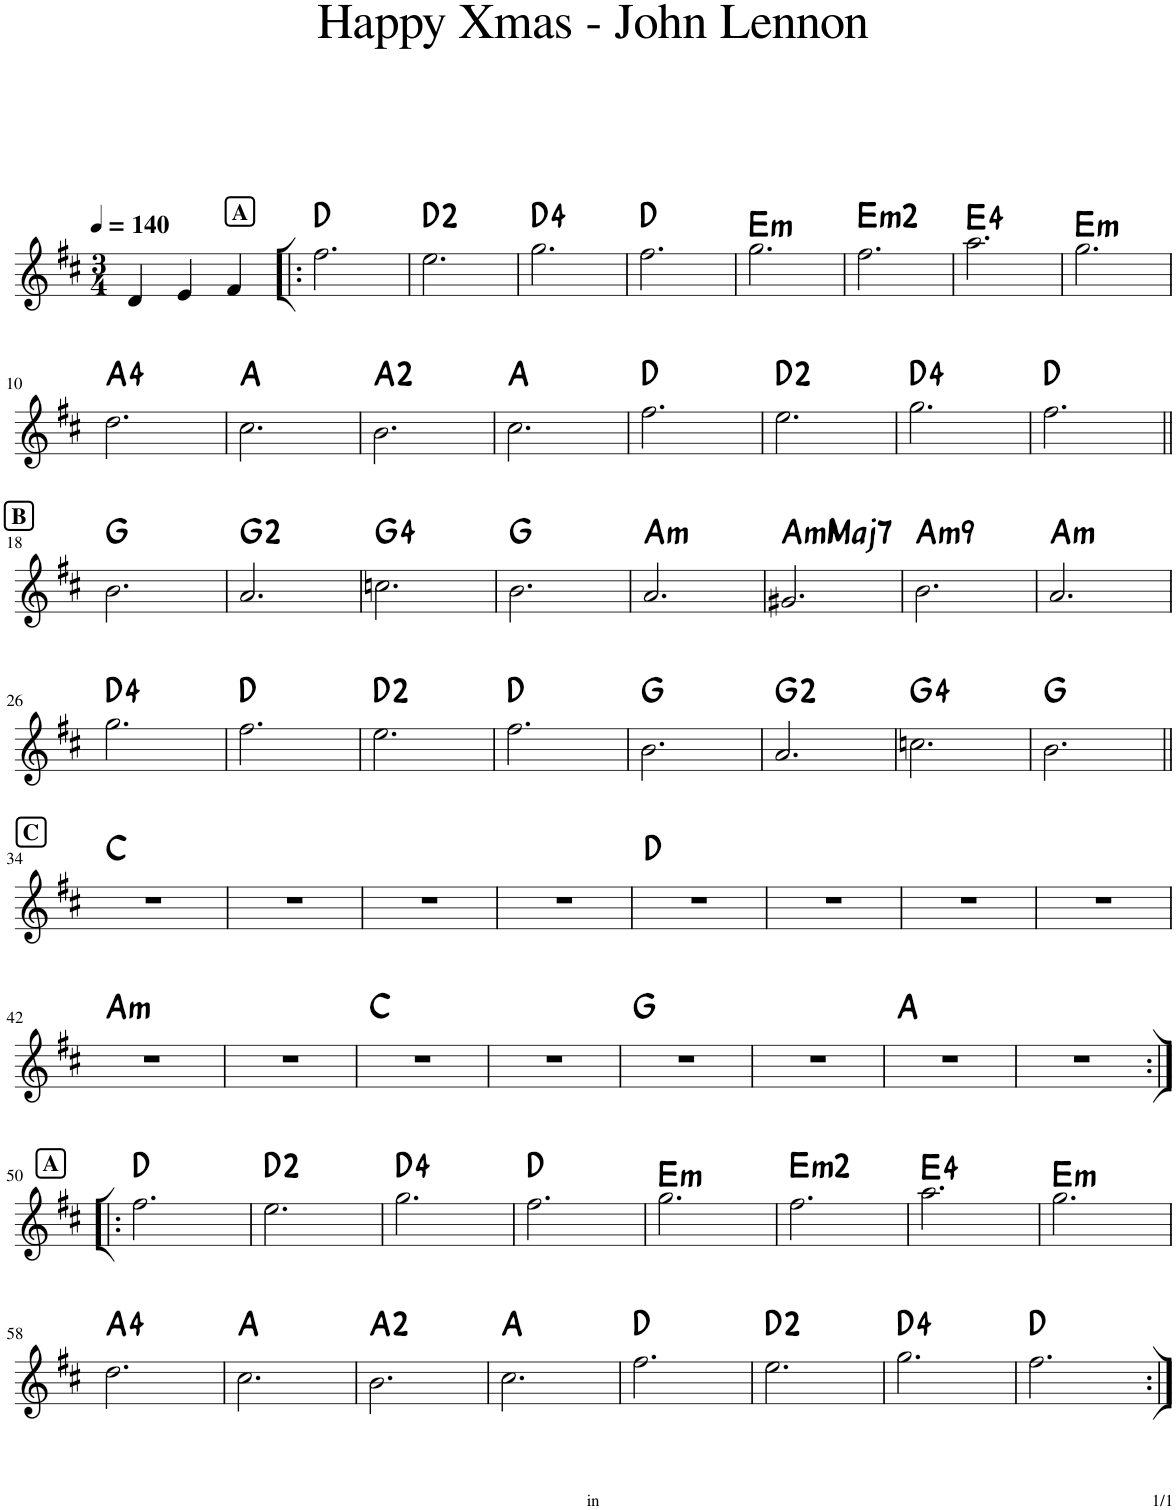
**kern	**harte	**kern	**dynam	**harte
*part2	*part2	*part1	*part1	*part1
*staff2	*	*staff1	*staff1	*
*I"E-Gt	*	*I"Guitare	*	*
*	*	*I'Guit.	*	*
*	*	*stria5	*	*
*clefG2	*	*clefG2	*	*
*Trd7c12	*	*Trd7c12	*	*
*k[f#c#]	*	*k[f#c#]	*	*
*M3/4	*	*M3/4	*	*
*MM140	*	*MM140	*	*
=1	=1	=1	=1	=1
!	!	!	!LO:DY:b	!
4d/	.	4d	f	.
4e/	.	4e	.	.
4f#/	.	4f#	.	.
!!LO:REH:place=s1:a:B:cj:fs=11:t=A
=2!|:	=2!|:	=2!|:	=2!|:	=2!|:
!	!	!	!LO:DY:b	!
2.ff#\	D:maj	4d	mf	D:maj
!	!	!	!LO:DY:b	!
.	.	[2A	f	.
=3	=3	=3	=3	=3
2.ee\	D:maj(2)	2.A]	.	D:maj(2)
=4	=4	=4	=4	=4
2.gg\	D:maj(4)	2r	.	D:maj(4)
.	.	4A	.	.
=5	=5	=5	=5	=5
2.ff#\	D:maj	4d	.	D:maj
.	.	4e	.	.
.	.	4f#	.	.
=6	=6	=6	=6	=6
!	!LO:H:kt=m	!	!	!LO:H:kt=m
2.gg\	E:min	2.e	.	E:min
=7	=7	=7	=7	=7
!	!LO:H:kt=m	!	!	!LO:H:kt=m
2.ff#\	E:min(2)	2.r	.	E:min(2)
=8	=8	=8	=8	=8
2.aa\	E:maj(4)	2r	.	E:maj(4)
.	.	4B	.	.
=9	=9	=9	=9	=9
!	!LO:H:kt=m	!	!	!LO:H:kt=m
2.gg\	E:min	4e	.	E:min
!	!	!	!LO:DY:b	!
.	.	4f#	ff	.
!	!	!	!LO:DY:b	!
.	.	4g	f	.
!!LO:LB:g=z
=10	=10	=10	=10	=10
2.dd\	A:maj(4)	4f#	.	A:maj(4)
.	.	2e	.	.
=11	=11	=11	=11	=11
2.cc#\	A:maj	2.r	.	A:maj
=12	=12	=12	=12	=12
2.b\	A:maj(2)	2r	.	A:maj(2)
.	.	4A	.	.
=13	=13	=13	=13	=13
2.cc#\	A:maj	4f#	.	A:maj
.	.	4a	.	.
.	.	8f#/L	.	.
!	!	!	!LO:DY:b	!
.	.	8e/J	mf	.
=14	=14	=14	=14	=14
!	!	!	!LO:DY:b	!
2.ff#\	D:maj	2.d	f	D:maj
=15	=15	=15	=15	=15
2.ee\	D:maj(2)	2.r	.	D:maj(2)
=16	=16	=16	=16	=16
2.gg\	D:maj(4)	2r	.	D:maj(4)
.	.	4d	.	.
=17	=17	=17	=17	=17
2.ff#\	D:maj	4b	.	D:maj
.	.	4b	.	.
.	.	4b	.	.
!!LO:LB:g=z
!!LO:REH:place=s1:a:B:cj:fs=11:t=B
=18	=18	=18	=18	=18
2.b\	G:maj	4a	.	G:maj
.	.	2g	.	.
=19	=19	=19	=19	=19
2.a/	G:maj(2)	2.r	.	G:maj(2)
=20	=20	=20	=20	=20
2.ccn\	G:maj(4)	2r	.	G:maj(4)
!	!	!	!LO:DY:b	!
.	.	4d	mf	.
=21	=21	=21	=21	=21
!	!	!	!LO:DY:b	!
2.b\	G:maj	4g	f	G:maj
.	.	4a	.	.
.	.	4b	.	.
=22	=22	=22	=22	=22
!	!LO:H:kt=m	!	!	!LO:H:kt=m
2.a/	A:min	[2.a	.	A:min
=23	=23	=23	=23	=23
!	!LO:H:kt=mMaj7	!	!	!LO:H:kt=mMaj7
2.g#X/	A:minmaj7	2.a_	.	A:minmaj7
=24	=24	=24	=24	=24
!	!LO:H:kt=m9	!	!	!LO:H:kt=m9
2.b\	A:min9	2a]	.	A:min9
!	!	!	!LO:DY:b	!
.	.	4e	mf	.
=25	=25	=25	=25	=25
!	!LO:H:kt=m	!	!LO:DY:b	!LO:H:kt=m
2.a/	A:min	4a	f	A:min
.	.	4b	.	.
.	.	4ccn	.	.
!!LO:LB:g=z
=26	=26	=26	=26	=26
2.gg\	D:maj(4)	4b	.	D:maj(4)
.	.	[2a	.	.
=27	=27	=27	=27	=27
2.ff#\	D:maj	2.a_	.	D:maj
=28	=28	=28	=28	=28
2.ee\	D:maj(2)	2a]	.	D:maj(2)
!	!	!	!LO:DY:b	!
.	.	4d	mf	.
=29	=29	=29	=29	=29
!	!	!	!LO:DY:b	!
2.ff#\	D:maj	4b	f	D:maj
.	.	4dd	.	.
.	.	4b	.	.
=30	=30	=30	=30	=30
2.b\	G:maj	[2.g	.	G:maj
=31	=31	=31	=31	=31
2.a/	G:maj(2)	2.g]	.	G:maj(2)
=32	=32	=32	=32	=32
2.ccn\	G:maj(4)	2r	.	G:maj(4)
.	.	4G	.	.
=33	=33	=33	=33	=33
2.b\	G:maj	4e	.	G:maj
.	.	4e	.	.
!	!	!	!LO:DY:b	!
.	.	8e/L	mf	.
.	.	8e/J	.	.
!!LO:LB:g=z
!!LO:REH:place=s1:a:B:cj:fs=11:t=C
=34	=34	=34	=34	=34
!	!	!	!LO:DY:b	!
2.r	C:maj	4d	f	C:maj
.	.	[2cn	.	.
=35	=35	=35	=35	=35
!	!	!	!	!LO:H:kt=%
2.r	.	2.c_	.	N
=36	=36	=36	=36	=36
!	!	!	!	!LO:H:kt=%
2.r	.	2c]	.	N
.	.	8cn/L	.	.
.	.	8c/J	.	.
=37	=37	=37	=37	=37
!	!	!	!	!LO:H:kt=%
2.r	.	4cn	.	N
.	.	4d	.	.
!	!	!	!LO:DY:b	!
.	.	4e	mf	.
=38	=38	=38	=38	=38
!	!	!	!LO:DY:b	!
2.r	D:maj	[2.d	f	D:maj
=39	=39	=39	=39	=39
!	!	!	!	!LO:H:kt=%
2.r	.	2.d_	.	N
=40	=40	=40	=40	=40
!	!	!	!	!LO:H:kt=%
2.r	.	2d]	.	N
.	.	4d	.	.
=41	=41	=41	=41	=41
!	!	!	!	!LO:H:kt=%
2.r	.	4d	.	N
.	.	4cn	.	.
.	.	4B	.	.
!!LO:LB:g=z
=42	=42	=42	=42	=42
!	!LO:H:kt=m	!	!	!LO:H:kt=m
2.r	A:min	4A	.	A:min
.	.	[2A	.	.
=43	=43	=43	=43	=43
!	!	!	!	!LO:H:kt=%
2.r	.	2.A_	.	N
=44	=44	=44	=44	=44
2.r	C:maj	2A]	.	C:maj
.	.	4A	.	.
=45	=45	=45	=45	=45
!	!	!	!	!LO:H:kt=%
2.r	.	4A	.	N
.	.	4G	.	.
.	.	4F#	.	.
=46	=46	=46	=46	=46
2.r	G:maj	[2.G	.	G:maj
=47	=47	=47	=47	=47
!	!	!	!	!LO:H:kt=%
2.r	.	2.G]	.	N
=48	=48	=48	=48	=48
2.r	A:maj	2.r	.	.
=49	=49	=49	=49	=49
2.r	.	2r	.	A:maj
.	.	4A	.	.
!!LO:LB:g=z
!!LO:REH:place=s1:a:B:cj:fs=11:t=A
=50:|!|:	=50:|!|:	=50:|!|:	=50:|!|:	=50:|!|:
!	!	!	!LO:DY:b	!
2.ff#\	D:maj	4d	mf	D:maj
!	!	!	!LO:DY:b	!
.	.	[2A	f	.
=51	=51	=51	=51	=51
2.ee\	D:maj(2)	2.A]	.	D:maj(2)
=52	=52	=52	=52	=52
2.gg\	D:maj(4)	2r	.	D:maj(4)
.	.	4A	.	.
=53	=53	=53	=53	=53
2.ff#\	D:maj	4d	.	D:maj
.	.	4e	.	.
.	.	4f#	.	.
=54	=54	=54	=54	=54
!	!LO:H:kt=m	!	!	!LO:H:kt=m
2.gg\	E:min	2.e	.	E:min
=55	=55	=55	=55	=55
!	!LO:H:kt=m	!	!	!LO:H:kt=m
2.ff#\	E:min(2)	2.r	.	E:min(2)
=56	=56	=56	=56	=56
2.aa\	E:maj(4)	2r	.	E:maj(4)
.	.	4B	.	.
=57	=57	=57	=57	=57
!	!LO:H:kt=m	!	!	!LO:H:kt=m
2.gg\	E:min	4e	.	E:min
!	!	!	!LO:DY:b	!
.	.	4f#	ff	.
!	!	!	!LO:DY:b	!
.	.	4g	f	.
!!LO:LB:g=z
=58	=58	=58	=58	=58
2.dd\	A:maj(4)	4f#	.	A:maj(4)
.	.	2e	.	.
=59	=59	=59	=59	=59
2.cc#\	A:maj	2.r	.	A:maj
=60	=60	=60	=60	=60
2.b\	A:maj(2)	2r	.	A:maj(2)
.	.	4A	.	.
=61	=61	=61	=61	=61
2.cc#\	A:maj	4f#	.	A:maj
.	.	4a	.	.
.	.	8f#/L	.	.
!	!	!	!LO:DY:b	!
.	.	8e/J	mf	.
=62	=62	=62	=62	=62
!	!	!	!LO:DY:b	!
2.ff#\	D:maj	2.d	f	D:maj
=63	=63	=63	=63	=63
2.ee\	D:maj(2)	2.r	.	D:maj(2)
=64	=64	=64	=64	=64
2.gg\	D:maj(4)	2r	.	D:maj(4)
.	.	4d	.	.
=65	=65	=65	=65	=65
2.ff#\	D:maj	4b	.	D:maj
.	.	4b	.	.
.	.	4b	.	.
=:|!	=:|!	=:|!	=:|!	=:|!
*-	*-	*-	*-	*-
